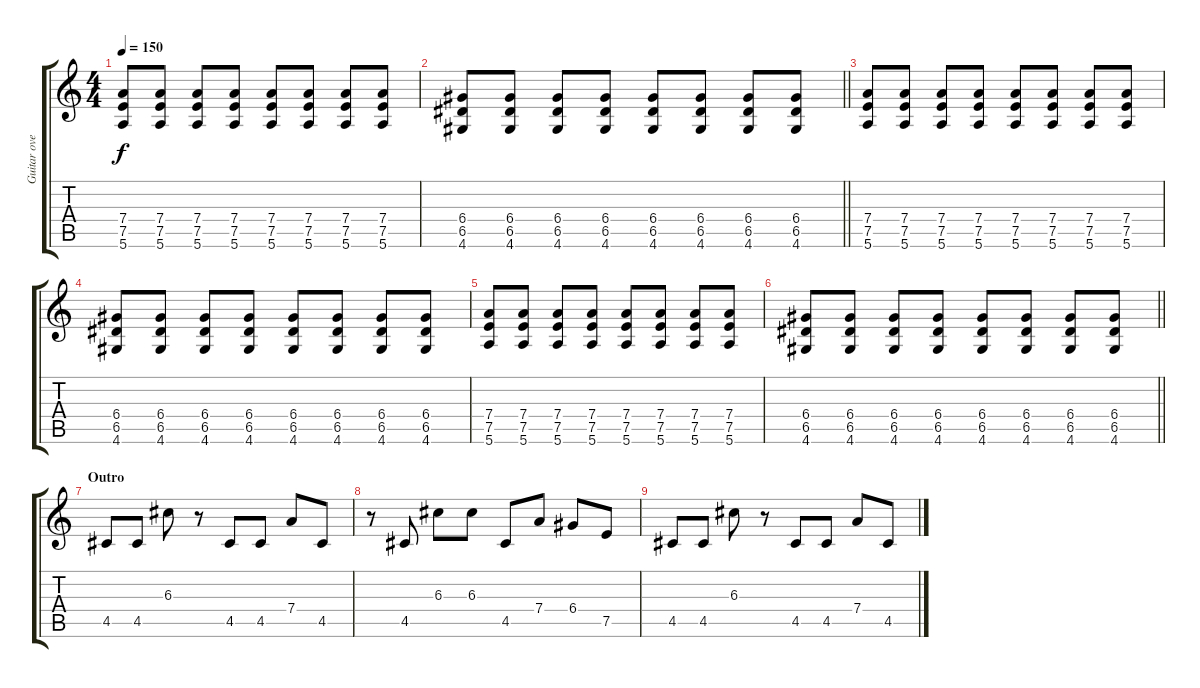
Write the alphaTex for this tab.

\track ("Guitar overdrive" "Guitar ove") {instrument overdrivenguitar}
\staff {score tabs}
\tuning (E4 B3 G3 D3 A2 E2) {hide}
\ts (4 4)
\tempo 150
\clef g2
\ks c
(7.4 7.5 5.6).8{dy f} (7.4 7.5 5.6).8 (7.4 7.5 5.6).8 (7.4 7.5 5.6).8 (7.4 7.5 5.6).8 (7.4 7.5 5.6).8 (7.4 7.5 5.6).8 (7.4 7.5 5.6).8 |
\barLineRight lightlight
(6.4 6.5 4.6).8 (6.4 6.5 4.6).8 (6.4 6.5 4.6).8 (6.4 6.5 4.6).8 (6.4 6.5 4.6).8 (6.4 6.5 4.6).8 (6.4 6.5 4.6).8 (6.4 6.5 4.6).8 |
(7.4 7.5 5.6).8 (7.4 7.5 5.6).8 (7.4 7.5 5.6).8 (7.4 7.5 5.6).8 (7.4 7.5 5.6).8 (7.4 7.5 5.6).8 (7.4 7.5 5.6).8 (7.4 7.5 5.6).8 |
(6.4 6.5 4.6).8 (6.4 6.5 4.6).8 (6.4 6.5 4.6).8 (6.4 6.5 4.6).8 (6.4 6.5 4.6).8 (6.4 6.5 4.6).8 (6.4 6.5 4.6).8 (6.4 6.5 4.6).8 |
(7.4 7.5 5.6).8 (7.4 7.5 5.6).8 (7.4 7.5 5.6).8 (7.4 7.5 5.6).8 (7.4 7.5 5.6).8 (7.4 7.5 5.6).8 (7.4 7.5 5.6).8 (7.4 7.5 5.6).8 |
\barLineRight lightlight
(6.4 6.5 4.6).8 (6.4 6.5 4.6).8 (6.4 6.5 4.6).8 (6.4 6.5 4.6).8 (6.4 6.5 4.6).8 (6.4 6.5 4.6).8 (6.4 6.5 4.6).8 (6.4 6.5 4.6).8 |
\section ("" "Outro")
4.5.8 4.5.8 6.3.8 r.8 4.5.8 4.5.8 7.4.8 4.5.8 |
r.8 4.5.8 6.3.8 6.3.8 4.5.8 7.4.8 6.4.8 7.5.8 |
4.5.8 4.5.8 6.3.8 r.8 4.5.8 4.5.8 7.4.8 4.5.8
